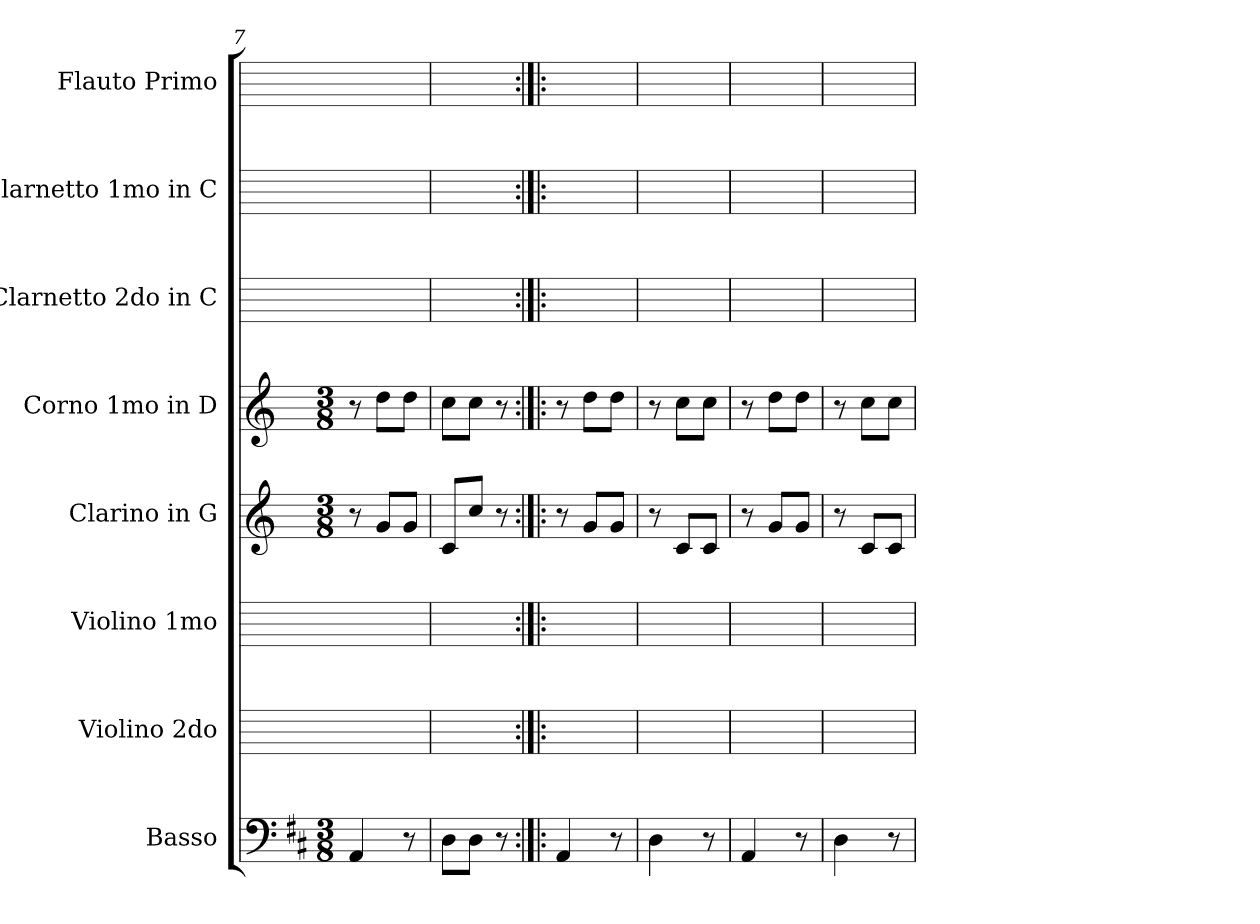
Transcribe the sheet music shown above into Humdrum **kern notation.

**kern	**kern	**kern	**kern	**kern	**kern	**kern	**kern
*part8	*part7	*part6	*part5	*part4	*part3	*part2	*part1
*staff8	*staff7	*staff6	*staff5	*staff4	*staff3	*staff2	*staff1
*I"Basso	*I"Violino 2do	*I"Violino 1mo	*I"Clarino in G	*I"Corno 1mo in D	*I"Clarnetto 2do in C	*I"Clarnetto 1mo in C	*I"Flauto Primo
*I'b	*I'vl 2	*I'vl 1	*I'clno in G	*I'cor 1 in D	*I'cl 2 in C	*I'cl 1 in C	*I'fl 1
*clefF4	*	*	*clefG2	*clefG2	*	*	*
*	*	*	*ITrd-1c-2	*ITrd6c10	*	*	*
*k[f#c#]	*	*	*k[f#c#]	*k[f#c#]	*	*	*
*M3/8	*	*	*M3/8	*M3/8	*	*	*
=7	=7	=7	=7	=7	=7	=7	=7
4AA/	4.ryy	4.ryy	8r	8r	4.ryy	4.ryy	4.ryy
.	.	.	8a/L	8e\L	.	.	.
8r	.	.	8a/J	8e\J	.	.	.
=8	=8	=8	=8	=8	=8	=8	=8
8D\L	4.ryy	4.ryy	8d/L	8d\L	4.ryy	4.ryy	4.ryy
8D\J	.	.	8dd/J	8d\J	.	.	.
8r	.	.	8r	8r	.	.	.
=9:|!|:	=9:|!|:	=9:|!|:	=9:|!|:	=9:|!|:	=9:|!|:	=9:|!|:	=9:|!|:
4AA/	4.ryy	4.ryy	8r	8r	4.ryy	4.ryy	4.ryy
.	.	.	8a/L	8e\L	.	.	.
8r	.	.	8a/J	8e\J	.	.	.
=10	=10	=10	=10	=10	=10	=10	=10
4D\	4.ryy	4.ryy	8r	8r	4.ryy	4.ryy	4.ryy
.	.	.	8d/L	8d\L	.	.	.
8r	.	.	8d/J	8d\J	.	.	.
=11	=11	=11	=11	=11	=11	=11	=11
4AA/	4.ryy	4.ryy	8r	8r	4.ryy	4.ryy	4.ryy
.	.	.	8a/L	8e\L	.	.	.
8r	.	.	8a/J	8e\J	.	.	.
=12	=12	=12	=12	=12	=12	=12	=12
4D\	4.ryy	4.ryy	8r	8r	4.ryy	4.ryy	4.ryy
.	.	.	8d/L	8d\L	.	.	.
8r	.	.	8d/J	8d\J	.	.	.
=	=	=	=	=	=	=	=
*-	*-	*-	*-	*-	*-	*-	*-
